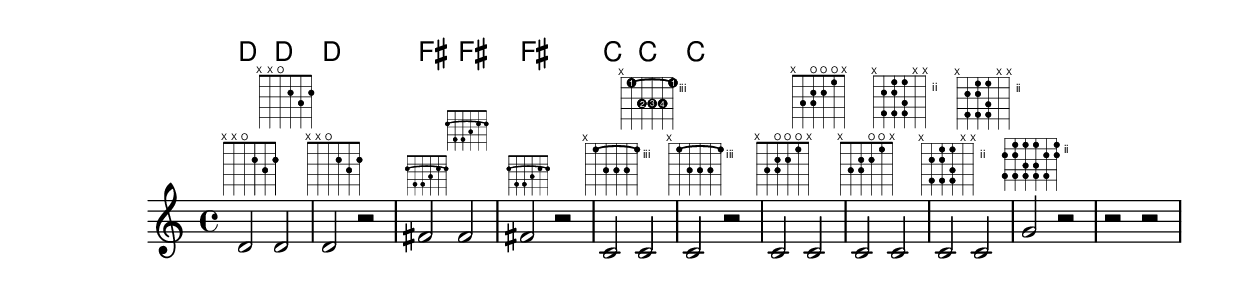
%%  Do not edit this file; it is auto-generated from LSR!
\version "2.10.12"

\header { texidoc = "
Frets are supported as markup commands. 
" }

\score {
    <<
       \chords {d2 d d s fis fis fis s c c c}

     
     \context Voice = "mel" {
% simple D chord

    d'2 ^\markup \fret-diagram-verbose #'((mute 6) (mute 5) (open 4) (place-fret 3 2) (place-fret 2 3) (place-fret 1 2))
    d' ^\markup \fret-diagram #"6-x;5-x;4-o;3-2;2-3;1-2;"
    d' ^\markup \fret-diagram-terse #"x;x;o;2;3;2;"
    r 
% fis major chord, 3/4 size, fingering labeled below string
    
    fis' ^\markup \override #'(size . 0.75) {\override #'(finger-code . below-string){\fret-diagram-verbose #'((place-fret 6 2 1) (barre 6 1 2) (place-fret 5 4 3) (place-fret 4 4 4) (place-fret 3 3 2) (place-fret 2 2 1) (place-fret 1 2 1))}}
    fis' ^\markup \override #'(finger-code . below-string) {\fret-diagram #"s:0.75;c:6-1-2;6-2-1;5-4-3;4-4-4;3-3-2;2-2-1;1-2-1;"}
    fis' ^\markup \override #'(size . 0.75) {\override #'(finger-code . below-string){\fret-diagram-terse #"2-1-(;4-3;4-4;3-2;2-1;2-1-);"}}
    r 

% c major barre chord, fingering labeled on frets
   c' ^\markup \override #'(dot-color . white) {
                \override #'(finger-code . in-dot) 
                \fret-diagram-verbose #'((mute 6) (place-fret 5 3 1) (place-fret 4 5 2) (place-fret 3 5 3) (place-fret 2 5 4) (place-fret 1 3 1) (barre 5 1 3)) }
   c' ^\markup \override #'(barre-type . straight) \fret-diagram #"f:1;c:5-1-3;6-x;5-3-1;4-5-2;3-5-3;2-5-4;1-3-1;"
   c' ^\markup  \override #'(dot-radius . 0.35) {
                \override #'(finger-code . in-dot) {
                \override #'(dot-color . white) {
                \fret-diagram-terse #"x;3-1-(;5-2;5-3;5-4;3-1-);"}}}
   r  
   
% c major scale using open strings
  c' ^\markup \fret-diagram-verbose #'((mute 6) (place-fret 5 3) (open 4) (place-fret 4 2) (place-fret 4 3) (open 3) (place-fret 3 2)  (open 2) (place-fret 2 1) (mute 1))
  c' ^\markup \fret-diagram #'"6-x;5-3;4-o;4-2;4-3;3-o;3-2;2-o;2-1;1-x;"
  c' ^\markup \fret-diagram-terse #'"x;3;2 3;o 2;o 1;x;"

% c major scale using no open strings
  c' ^\markup \fret-diagram-verbose #'((mute 6) (place-fret 5 3) (place-fret 5 5) (place-fret 4 2) (place-fret 4 3) (place-fret 4 5) (place-fret 3 2)  (place-fret 3 4) (place-fret 3 5) (mute 2) (mute 1))
  c' ^\markup \fret-diagram #'"6-x;5-3;5-5;4-2;4-3;4-5;3-2;3-4;3-5;2-x;1-x;"
  c' ^\markup \fret-diagram-terse #'"x;3 5;2 3 5;2 4 5;x;x;"
 
  
% g major scale, no open strings, two octaves on six strings, white dots
  g' ^\markup \override #'(dot-color . white) {\fret-diagram-terse #'"3 5;2 3 5;2 4 5;2 4 5;3 5;2 3;" }
  r r r}
    >>
 
}
